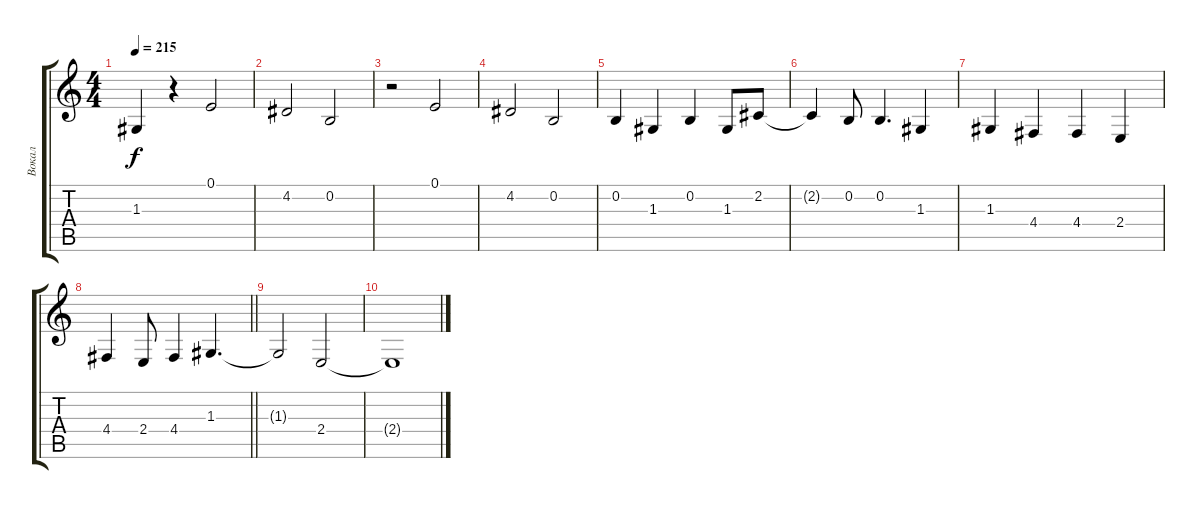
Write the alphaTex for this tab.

\track ("Вокал" "Вокал") {instrument lead2sawtooth}
\staff {score tabs}
\tuning (E4 B3 G3 D3 A2 E2) {hide}
\ts (4 4)
\tempo 215
\clef g2
\ks c
1.3{t}.4{dy f} r.4 0.1.2 |
4.2.2 0.2.2 |
r.2 0.1.2 |
4.2.2 0.2.2 |
0.2.4 1.3.4 0.2.4 1.3.8 2.2.8 |
2.2{t}.4 0.2.8 0.2.4{d} 1.3.4 |
1.3.4 4.4.4 4.4.4 2.4.4 |
\barLineRight lightlight
4.4.4 2.4.8 4.4.4 1.3.4{d} |
1.3{t}.2 2.4.2 |
2.4{t}.1
